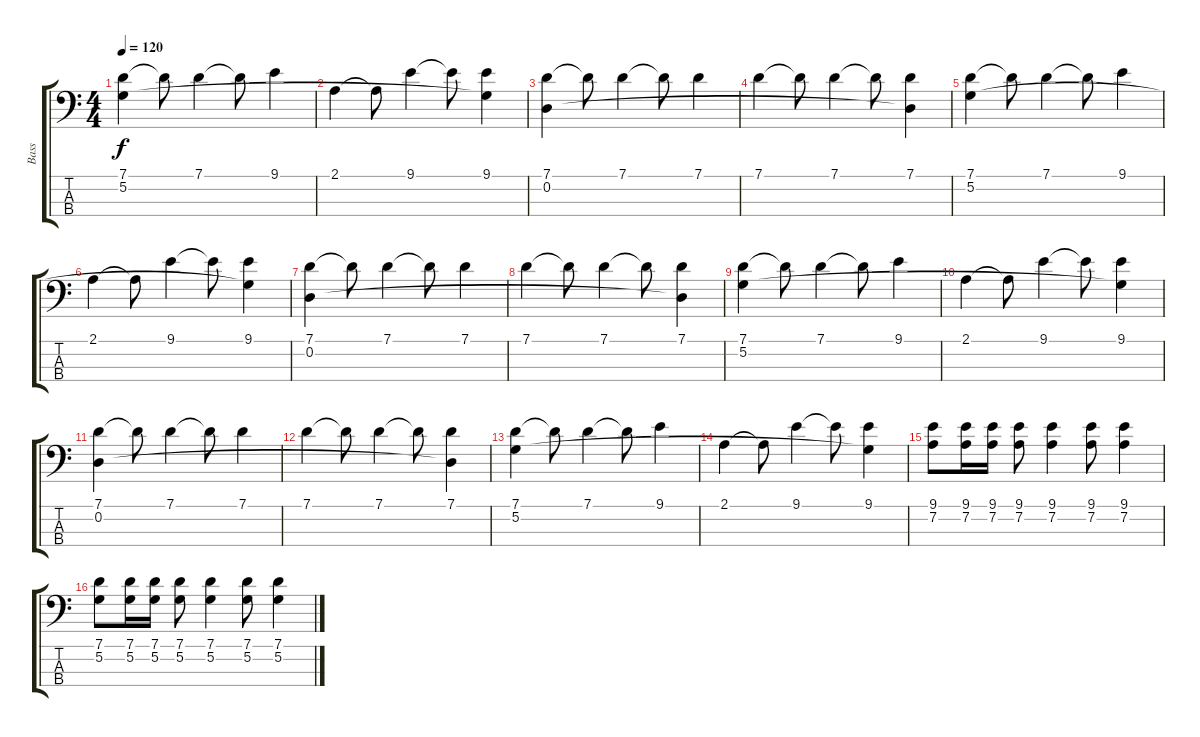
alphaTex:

\track ("Bass" "Bass") {instrument electricbassfinger}
\staff {score tabs}
\tuning (G2 D2 A1 E1) {hide}
\ts (4 4)
\tempo 120
\clef f4
\ks c
(7.1 5.2).4{dy f} 7.1{t}.8 7.1.4 7.1{t}.8 9.1.4 |
2.1.4 2.1{t}.8 9.1.4 9.1{t}.8 (9.1 5.2{t}).4 |
(7.1 0.2).4 7.1{t}.8 7.1.4 7.1{t}.8 7.1.4 |
7.1.4 7.1{t}.8 7.1.4 7.1{t}.8 (7.1 0.2{t}).4 |
(7.1 5.2).4 7.1{t}.8 7.1.4 7.1{t}.8 9.1.4 |
2.1.4 2.1{t}.8 9.1.4 9.1{t}.8 (9.1 5.2{t}).4 |
(7.1 0.2).4 7.1{t}.8 7.1.4 7.1{t}.8 7.1.4 |
7.1.4 7.1{t}.8 7.1.4 7.1{t}.8 (7.1 0.2{t}).4 |
(7.1 5.2).4 7.1{t}.8 7.1.4 7.1{t}.8 9.1.4 |
2.1.4 2.1{t}.8 9.1.4 9.1{t}.8 (9.1 5.2{t}).4 |
(7.1 0.2).4 7.1{t}.8 7.1.4 7.1{t}.8 7.1.4 |
7.1.4 7.1{t}.8 7.1.4 7.1{t}.8 (7.1 0.2{t}).4 |
(7.1 5.2).4 7.1{t}.8 7.1.4 7.1{t}.8 9.1.4 |
2.1.4 2.1{t}.8 9.1.4 9.1{t}.8 (9.1 5.2{t}).4 |
(9.1 7.2).8 (9.1 7.2).16 (9.1 7.2).16 (9.1 7.2).8 (9.1 7.2).4 (9.1 7.2).8 (9.1 7.2).4 |
(7.1 5.2).8 (7.1 5.2).16 (7.1 5.2).16 (7.1 5.2).8 (7.1 5.2).4 (7.1 5.2).8 (7.1 5.2).4
